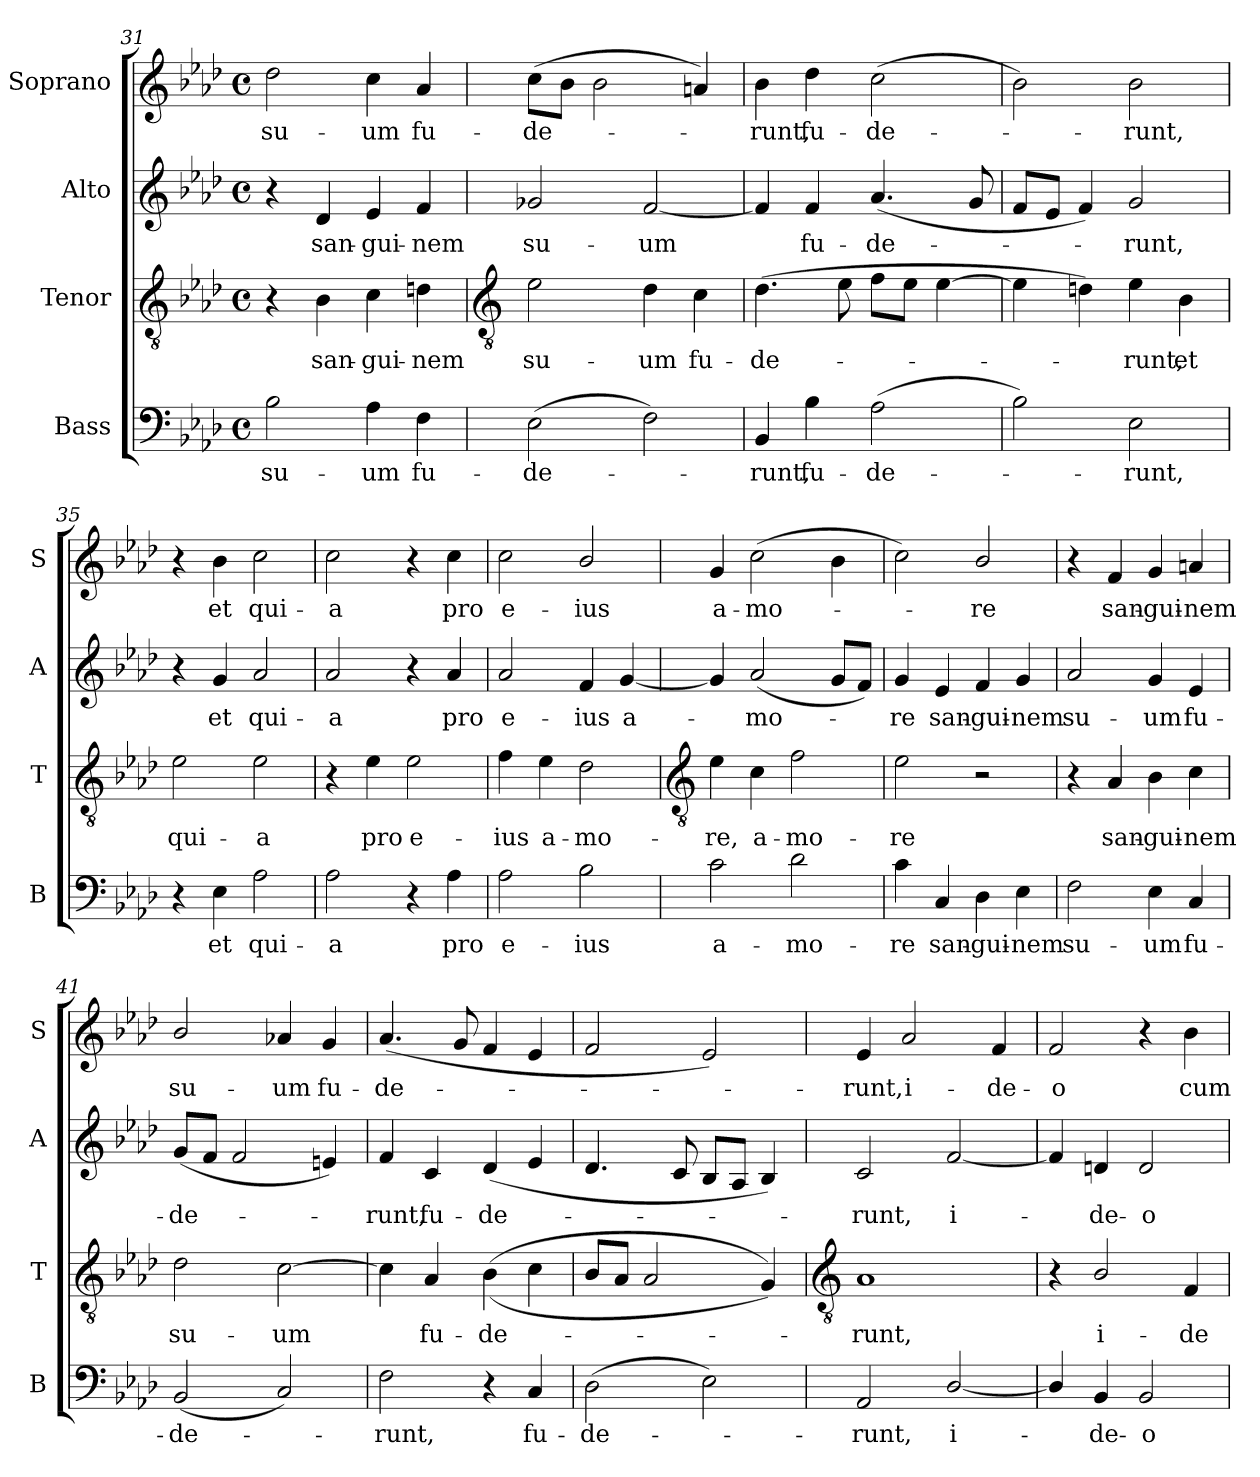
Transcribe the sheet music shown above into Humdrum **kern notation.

**kern	**text	**kern	**text	**kern	**text	**kern	**text
*part4	*part4	*part3	*part3	*part2	*part2	*part1	*part1
*staff4	*staff4	*staff3	*staff3	*staff2	*staff2	*staff1	*staff1
*I"Bass	*	*I"Tenor	*	*I"Alto	*	*I"Soprano	*
*I'B	*	*I'T	*	*I'A	*	*I'S	*
*clefF4	*	*clefGv2	*	*clefG2	*	*clefG2	*
*k[b-e-a-d-]	*	*k[b-e-a-d-]	*	*k[b-e-a-d-]	*	*k[b-e-a-d-]	*
*A-:	*	*A-:	*	*A-:	*	*A-:	*
*M4/4	*	*M4/4	*	*M4/4	*	*M4/4	*
*met(c)	*	*met(c)	*	*met(c)	*	*met(c)	*
=31	=31	=31	=31	=31	=31	=31	=31
!	!LO:LY:b	!	!	!	!	!	!LO:LY:b
2B-	su-	4r	.	4r	.	2dd-	su-
!	!	!	!LO:LY:b	!	!LO:LY:b	!	!
.	.	4B-	san-	4d-	san-	.	.
!	!LO:LY:b	!	!LO:LY:b	!	!LO:LY:b	!	!LO:LY:b
4A-	-um	4c	-gui-	4e-	-gui-	4cc	-um
!	!LO:LY:b	!	!LO:LY:b	!	!LO:LY:b	!	!LO:LY:b
4F	fu-	4dn	-nem	4f	-nem	4a-	fu-
!!LO:LB:g=z
=32	=32	=32	=32	=32	=32	=32	=32
*	*	*clefGv2	*	*	*	*	*
!	!LO:LY:b	!	!LO:LY:b	!	!LO:LY:b	!	!LO:LY:b
(>2E-	-de-	2e-	su-	2g-X	su-	(>8ccL	-de-
.	.	.	.	.	.	8b-J	.
.	.	.	.	.	.	2b-	.
!	!	!	!LO:LY:b	!	!LO:LY:b	!	!
2F)	.	4d-	-um	[2f	-um	.	.
!	!	!	!LO:LY:b	!	!	!	!
.	.	4c	fu-	.	.	4an)	.
=33	=33	=33	=33	=33	=33	=33	=33
!	!LO:LY:b	!	!LO:LY:b	!	!	!	!LO:LY:b
4BB-	runt,	(>4.d-	-de-	4f]	.	4b-	runt,
!	!LO:LY:b	!	!	!	!LO:LY:b	!	!LO:LY:b
4B-	fu-	.	.	4f	fu-	4dd-	fu-
.	.	8e-	.	.	.	.	.
!	!LO:LY:b	!	!	!	!LO:LY:b	!	!LO:LY:b
(>2A-	-de-	8fL	.	(<4.a-	-de-	(>2cc	-de-
.	.	8e-J	.	.	.	.	.
.	.	[4e-	.	.	.	.	.
.	.	.	.	8g	.	.	.
=34	=34	=34	=34	=34	=34	=34	=34
2B-)	.	4e-]	.	8fL	.	2b-)	.
.	.	.	.	8e-J	.	.	.
.	.	4dn)	.	4f)	.	.	.
!	!LO:LY:b	!	!LO:LY:b	!	!LO:LY:b	!	!LO:LY:b
2E-	runt,	4e-	runt,	2g	runt,	2b-	runt,
!	!	!	!LO:LY:b	!	!	!	!
.	.	4B-	et	.	.	.	.
=35	=35	=35	=35	=35	=35	=35	=35
!	!	!	!LO:LY:b	!	!	!	!
4r	.	2e-	qui-	4r	.	4r	.
!	!LO:LY:b	!	!	!	!LO:LY:b	!	!LO:LY:b
4E-	et	.	.	4g	et	4b-	et
!	!LO:LY:b	!	!LO:LY:b	!	!LO:LY:b	!	!LO:LY:b
2A-	qui-	2e-	-a	2a-	qui-	2cc	qui-
=36	=36	=36	=36	=36	=36	=36	=36
!	!LO:LY:b	!	!	!	!LO:LY:b	!	!LO:LY:b
2A-	-a	4r	.	2a-	-a	2cc	-a
!	!	!	!LO:LY:b	!	!	!	!
.	.	4e-	pro	.	.	.	.
!	!	!	!LO:LY:b	!	!	!	!
4r	.	2e-	e-	4r	.	4r	.
!	!LO:LY:b	!	!	!	!LO:LY:b	!	!LO:LY:b
4A-	pro	.	.	4a-	pro	4cc	pro
=37	=37	=37	=37	=37	=37	=37	=37
!	!LO:LY:b	!	!LO:LY:b	!	!LO:LY:b	!	!LO:LY:b
2A-	e-	4f	-ius	2a-	e-	2cc	e-
!	!	!	!LO:LY:b	!	!	!	!
.	.	4e-	a-	.	.	.	.
!	!LO:LY:b	!	!LO:LY:b	!	!LO:LY:b	!	!LO:LY:b
2B-	-ius	2d-	-mo-	4f	-ius	2b-/	-ius
!	!	!	!	!	!LO:LY:b	!	!
.	.	.	.	[4g	a-	.	.
!!LO:LB:g=z
=38	=38	=38	=38	=38	=38	=38	=38
*	*	*clefGv2	*	*	*	*	*
!	!LO:LY:b	!	!LO:LY:b	!	!	!	!LO:LY:b
2c	a-	4e-	-re,	4g]	.	4g	a-
!	!	!	!LO:LY:b	!	!LO:LY:b	!	!LO:LY:b
.	.	4c	a-	(<2a-	mo-	(>2cc	-mo-
!	!LO:LY:b	!	!LO:LY:b	!	!	!	!
2d-	-mo-	2f	-mo-	.	.	.	.
.	.	.	.	8gL	.	4b-	.
.	.	.	.	8fJ)	.	.	.
=39	=39	=39	=39	=39	=39	=39	=39
!	!LO:LY:b	!	!LO:LY:b	!	!LO:LY:b	!	!
4c	-re	2e-	-re	4g	re	2cc)	.
!	!LO:LY:b	!	!	!	!LO:LY:b	!	!
4C	san-	.	.	4e-	san-	.	.
!	!LO:LY:b	!	!	!	!LO:LY:b	!	!LO:LY:b
4D-	-gui-	2r	.	4f	-gui-	2b-/	re
!	!LO:LY:b	!	!	!	!LO:LY:b	!	!
4E-	-nem	.	.	4g	-nem	.	.
=40	=40	=40	=40	=40	=40	=40	=40
!	!LO:LY:b	!	!	!	!LO:LY:b	!	!
2F	su-	4r	.	2a-	su-	4r	.
!	!	!	!LO:LY:b	!	!	!	!LO:LY:b
.	.	4A-	san-	.	.	4f	san-
!	!LO:LY:b	!	!LO:LY:b	!	!LO:LY:b	!	!LO:LY:b
4E-	-um	4B-	-gui-	4g	-um	4g	-gui-
!	!LO:LY:b	!	!LO:LY:b	!	!LO:LY:b	!	!LO:LY:b
4C	fu-	4c	-nem	4e-	fu-	4an	-nem
=41	=41	=41	=41	=41	=41	=41	=41
!	!LO:LY:b	!	!LO:LY:b	!	!LO:LY:b	!	!LO:LY:b
(<2BB-	-de-	2d-	su-	(<8gL	-de-	2b-/	su-
.	.	.	.	8fJ	.	.	.
.	.	.	.	2f	.	.	.
!	!	!	!LO:LY:b	!	!	!	!LO:LY:b
2C)	.	[2c	-um	.	.	4a-X	-um
!	!	!	!	!	!	!	!LO:LY:b
.	.	.	.	4en)	.	4g	fu-
=42	=42	=42	=42	=42	=42	=42	=42
!	!LO:LY:b	!	!	!	!LO:LY:b	!	!LO:LY:b
2F	runt,	4c]	.	4f	runt,	(<4.a-	-de-
!	!	!	!LO:LY:b	!	!LO:LY:b	!	!
.	.	4A-	fu-	4c	fu-	.	.
.	.	.	.	.	.	8g	.
!	!	!	!LO:LY:b	!	!LO:LY:b	!	!
4r	.	(>(>4B-	-de-	(<4d-	-de-	4f	.
!	!LO:LY:b	!	!	!	!	!	!
4C	fu-	4c	.	4e-	.	4e-	.
=43	=43	=43	=43	=43	=43	=43	=43
!	!LO:LY:b	!	!	!	!	!	!
(>2D-	-de-	8B-L	.	4.d-	.	2f	.
.	.	8A-J	.	.	.	.	.
.	.	2A-	.	.	.	.	.
.	.	.	.	8c	.	.	.
2E-)	.	.	.	8B-L	.	2e-)	.
.	.	.	.	8A-J	.	.	.
.	.	4G))	.	4B-)	.	.	.
!!LO:LB:g=z
=44	=44	=44	=44	=44	=44	=44	=44
*	*	*clefGv2	*	*	*	*	*
!	!LO:LY:b	!	!LO:LY:b	!	!LO:LY:b	!	!LO:LY:b
2AA-	runt,	1A-	runt,	2c	runt,	4e-	runt,
!	!	!	!	!	!	!	!LO:LY:b
.	.	.	.	.	.	2a-	i-
!	!LO:LY:b	!	!	!	!LO:LY:b	!	!
[2D-/	i-	.	.	[2f	i-	.	.
!	!	!	!	!	!	!	!LO:LY:b
.	.	.	.	.	.	4f	-de-
=45	=45	=45	=45	=45	=45	=45	=45
!	!	!	!	!	!	!	!LO:LY:b
4D-/]	.	4r	.	4f]	.	2f	-o
!	!LO:LY:b	!	!LO:LY:b	!	!LO:LY:b	!	!
4BB-	de-	2B-/	i-	4dn	de-	.	.
!	!LO:LY:b	!	!	!	!LO:LY:b	!	!
2BB-	-o	.	.	2d	-o	4r	.
!	!	!	!LO:LY:b	!	!	!	!LO:LY:b
.	.	4F	-de-	.	.	4b-	cum
=	=	=	=	=	=	=	=
*-	*-	*-	*-	*-	*-	*-	*-
